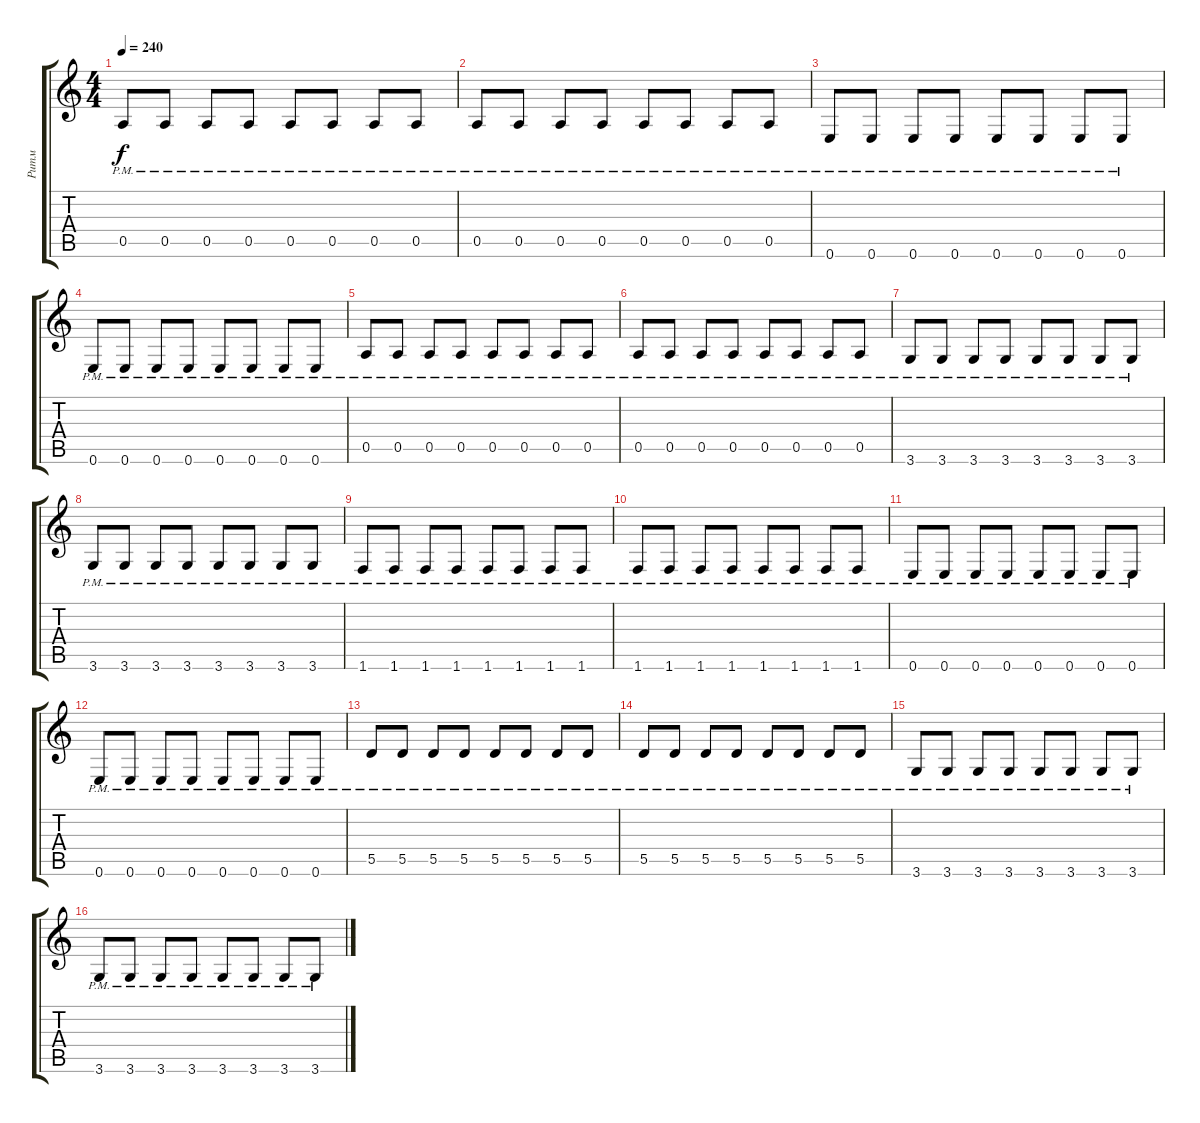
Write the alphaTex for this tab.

\track ("Ритм" "Ритм") {instrument distortionguitar}
\staff {score tabs}
\tuning (E4 B3 G3 D3 A2 E2) {hide}
\ts (4 4)
\tempo 240
\clef g2
\ks c
0.5{pm}.8{dy f} 0.5{pm}.8 0.5{pm}.8 0.5{pm}.8 0.5{pm}.8 0.5{pm}.8 0.5{pm}.8 0.5{pm}.8 |
0.5{pm}.8 0.5{pm}.8 0.5{pm}.8 0.5{pm}.8 0.5{pm}.8 0.5{pm}.8 0.5{pm}.8 0.5{pm}.8 |
0.6{pm}.8 0.6{pm}.8 0.6{pm}.8 0.6{pm}.8 0.6{pm}.8 0.6{pm}.8 0.6{pm}.8 0.6{pm}.8 |
0.6{pm}.8 0.6{pm}.8 0.6{pm}.8 0.6{pm}.8 0.6{pm}.8 0.6{pm}.8 0.6{pm}.8 0.6{pm}.8 |
0.5{pm}.8 0.5{pm}.8 0.5{pm}.8 0.5{pm}.8 0.5{pm}.8 0.5{pm}.8 0.5{pm}.8 0.5{pm}.8 |
0.5{pm}.8 0.5{pm}.8 0.5{pm}.8 0.5{pm}.8 0.5{pm}.8 0.5{pm}.8 0.5{pm}.8 0.5{pm}.8 |
3.6{pm}.8 3.6{pm}.8 3.6{pm}.8 3.6{pm}.8 3.6{pm}.8 3.6{pm}.8 3.6{pm}.8 3.6{pm}.8 |
3.6{pm}.8 3.6{pm}.8 3.6{pm}.8 3.6{pm}.8 3.6{pm}.8 3.6{pm}.8 3.6{pm}.8 3.6{pm}.8 |
1.6{pm}.8 1.6{pm}.8 1.6{pm}.8 1.6{pm}.8 1.6{pm}.8 1.6{pm}.8 1.6{pm}.8 1.6{pm}.8 |
1.6{pm}.8 1.6{pm}.8 1.6{pm}.8 1.6{pm}.8 1.6{pm}.8 1.6{pm}.8 1.6{pm}.8 1.6{pm}.8 |
0.6{pm}.8 0.6{pm}.8 0.6{pm}.8 0.6{pm}.8 0.6{pm}.8 0.6{pm}.8 0.6{pm}.8 0.6{pm}.8 |
0.6{pm}.8 0.6{pm}.8 0.6{pm}.8 0.6{pm}.8 0.6{pm}.8 0.6{pm}.8 0.6{pm}.8 0.6{pm}.8 |
5.5{pm}.8 5.5{pm}.8 5.5{pm}.8 5.5{pm}.8 5.5{pm}.8 5.5{pm}.8 5.5{pm}.8 5.5{pm}.8 |
5.5{pm}.8 5.5{pm}.8 5.5{pm}.8 5.5{pm}.8 5.5{pm}.8 5.5{pm}.8 5.5{pm}.8 5.5{pm}.8 |
3.6{pm}.8 3.6{pm}.8 3.6{pm}.8 3.6{pm}.8 3.6{pm}.8 3.6{pm}.8 3.6{pm}.8 3.6{pm}.8 |
3.6{pm}.8 3.6{pm}.8 3.6{pm}.8 3.6{pm}.8 3.6{pm}.8 3.6{pm}.8 3.6{pm}.8 3.6{pm}.8
